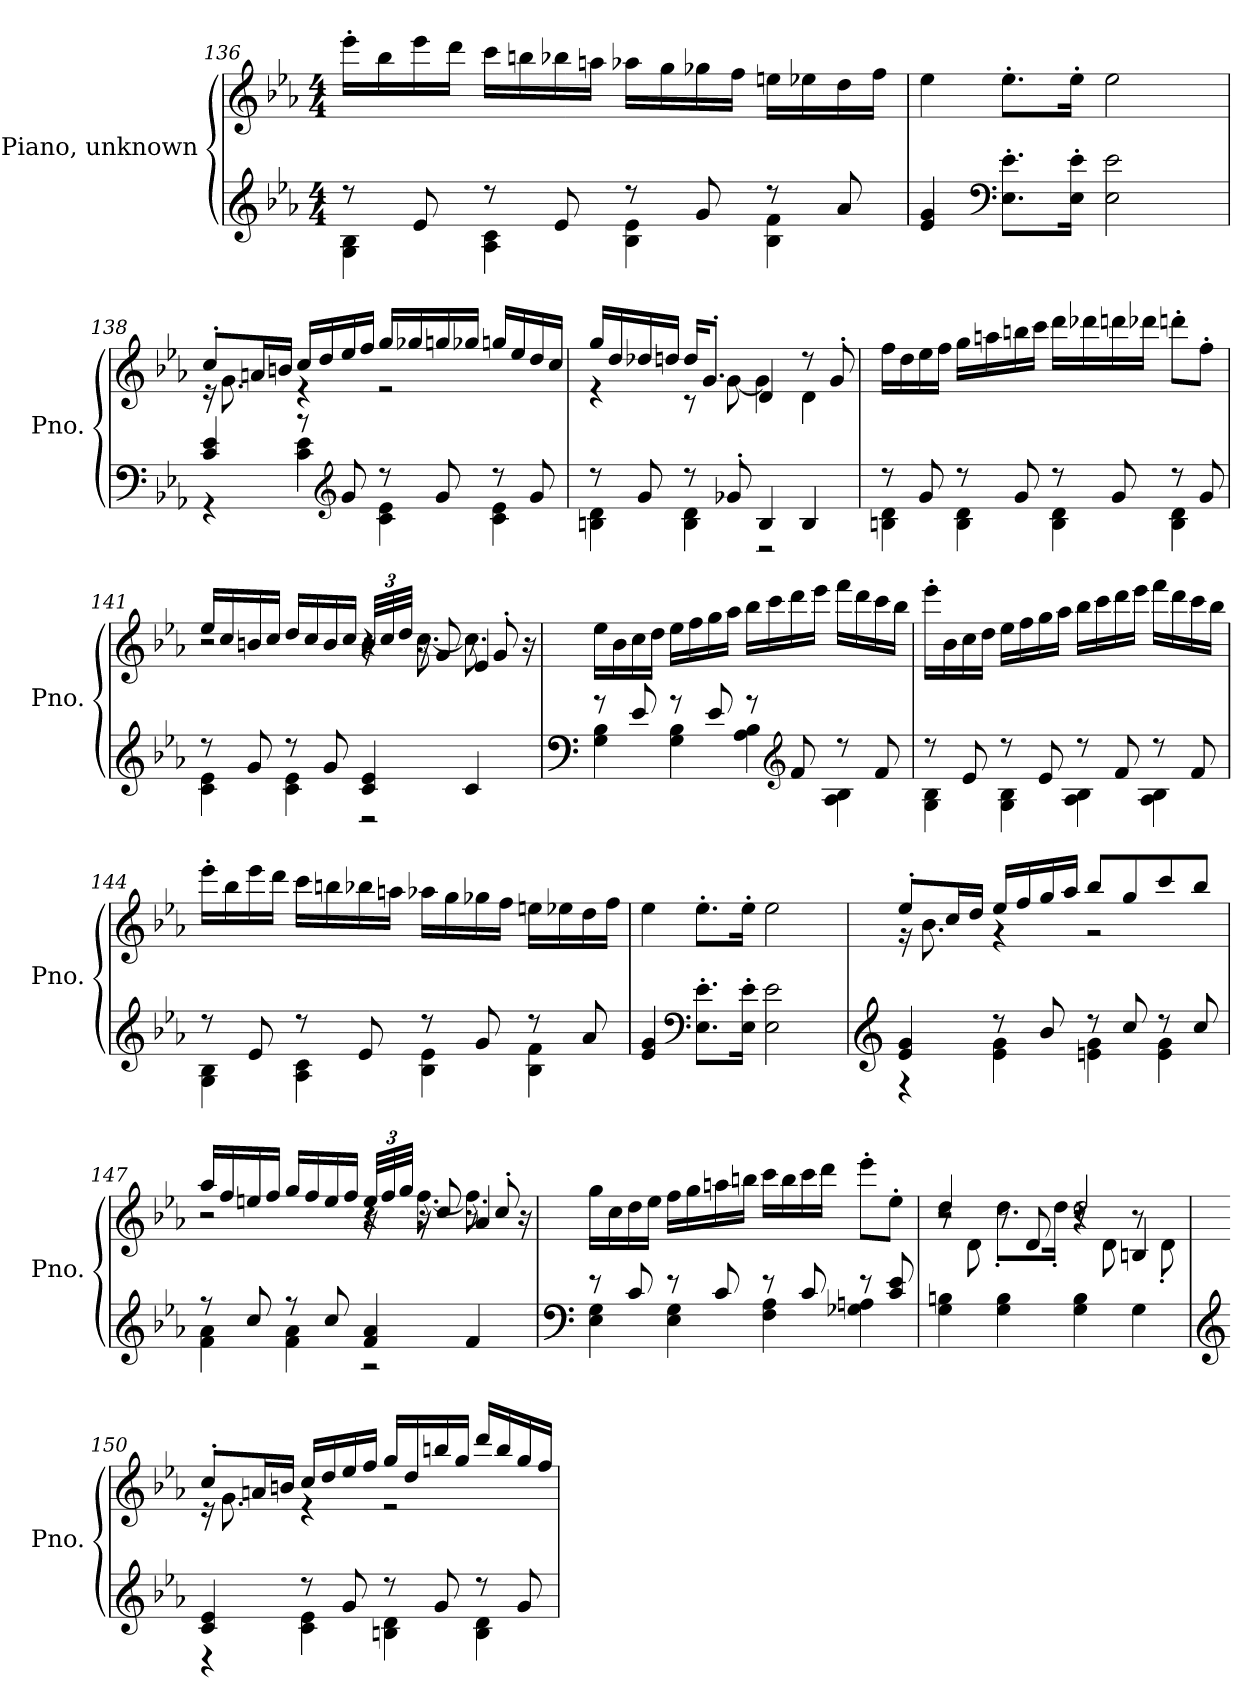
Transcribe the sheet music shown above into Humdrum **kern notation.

**kern	**kern
*part1	*part1
*staff2	*staff1
*I"Piano, unknown	*
*I'Pno.	*
!!LO:PB:g=z
*clefG2	*clefG2
*k[b-e-a-]	*k[b-e-a-]
*M4/4	*M4/4
=136	=136
*^	*
8r	4G\ 4B-\	16eee-'\LL
.	.	16bb-\
8e-/	.	16eee-\
.	.	16ddd\JJ
8r	4A-\ 4c\	16ccc\LL
.	.	16bbn\
8e-/	.	16bb-X\
.	.	16aan\JJ
8r	4B-\ 4e-\	16aa-X\LL
.	.	16gg\
8g/	.	16gg-X\
.	.	16ff\JJ
8r	4B-\ 4f\	16een\LL
.	.	16ee-X\
8a-/	.	16dd\
.	.	16ff\JJ
*v	*v	*
=137	=137
4e-/ 4g/	4ee-\
*clefF4	*
8.E-\' 8.e-\'L	8.ee-'\L
16E-\' 16e-\'Jk	16ee-'\Jk
2E-\ 2e-\	2ee-\
!!LO:LB:g=z
=138	=138
*^	*^
4c/ 4e-/	4r	8cc'/L	16r
.	.	.	8.g\
.	.	16an/L	.
.	.	16bn/JJ	.
8r	4c\ 4e-\	16cc/LL	4r
.	.	16dd/	.
*clefG2	*	*	*
8g/	.	16ee-/	.
.	.	16ff/JJ	.
8r	4c\ 4e-\	16gg/LL	2r
.	.	16gg-X/	.
8g/	.	16ggn/	.
.	.	16gg-X/JJ	.
8r	4c\ 4e-\	16ggn/LL	.
.	.	16ee-/	.
8g/	.	16dd/	.
.	.	16cc/JJ	.
=139	=139	=139	=139
8r	4Bn\ 4d\	16gg/LL	4r
.	.	16dd/	.
8g/	.	16dd-X/	.
.	.	16ddn/JJ	.
8r	4B\ 4d\	16dd/KL	8r
.	.	8.g'/J	.
8g-X'/	.	.	[8g\
4B/	2r	4d/	4g\]
4B/	.	8r	4d\
.	.	8g'/	.
*	*	*v	*v
!!LO:LB:g=z
=140	=140	=140
8r	4Bn\ 4d\	16ff\LL
.	.	16dd\
8g/	.	16ee-\
.	.	16ff\JJ
8r	4B\ 4d\	16gg\LL
.	.	16aan\
8g/	.	16bbn\
.	.	16ccc\JJ
8r	4B\ 4d\	16ddd\LL
.	.	16ddd-X\
8g/	.	16dddn\
.	.	16ddd-X\JJ
8r	4B\ 4d\	8dddn'\L
8g/	.	8ff'\J
=141	=141	=141
*	*	*^
*	*	*	*^
8r	4c\ 4e-\	16ee-/LL	2r	2r
.	.	16cc/	.	.
8g/	.	16bn/	.	.
.	.	16cc/JJ	.	.
8r	4c\ 4e-\	16dd/LL	.	.
.	.	16cc/	.	.
8g/	.	16b/	.	.
.	.	16cc/JJ	.	.
*	*	*Xbrackettup	*	*
4c/ 4e-/	2r	48b/LLL	16r	4r
.	.	48cc/	.	.
.	.	48dd/JJJ	.	.
.	.	16r	[8.cc\	.
.	.	8g/	.	.
4c/	.	8r	8.cc\]	4e-/
.	.	8g'/	.	.
.	.	.	16r	.
*	*	*v	*v	*v
!!LO:LB:g=z
=142	=142	=142
*clefF4	*	*
8r	4G\ 4B-\	16ee-\LL
.	.	16b-\
8e-/	.	16cc\
.	.	16dd\JJ
8r	4G\ 4B-\	16ee-\LL
.	.	16ff\
8e-/	.	16gg\
.	.	16aa-\JJ
8r	4A-\ 4B-\	16bb-\LL
.	.	16ccc\
*clefG2	*	*
8f/	.	16ddd\
.	.	16eee-\JJ
8r	4A-\ 4B-\	16fff\LL
.	.	16ddd\
8f/	.	16ccc\
.	.	16bb-\JJ
=143	=143	=143
8r	4G\ 4B-\	16eee-'\LL
.	.	16b-\
8e-/	.	16cc\
.	.	16dd\JJ
8r	4G\ 4B-\	16ee-\LL
.	.	16ff\
8e-/	.	16gg\
.	.	16aa-\JJ
8r	4A-\ 4B-\	16bb-\LL
.	.	16ccc\
8f/	.	16ddd\
.	.	16eee-\JJ
8r	4A-\ 4B-\	16fff\LL
.	.	16ddd\
8f/	.	16ccc\
.	.	16bb-\JJ
!!LO:LB:g=z
=144	=144	=144
8r	4G\ 4B-\	16eee-'\LL
.	.	16bb-\
8e-/	.	16eee-\
.	.	16ddd\JJ
8r	4A-\ 4c\	16ccc\LL
.	.	16bbn\
8e-/	.	16bb-X\
.	.	16aan\JJ
8r	4B-\ 4e-\	16aa-X\LL
.	.	16gg\
8g/	.	16gg-X\
.	.	16ff\JJ
8r	4B-\ 4f\	16een\LL
.	.	16ee-X\
8a-/	.	16dd\
.	.	16ff\JJ
*v	*v	*
=145	=145
4e-/ 4g/	4ee-\
*clefF4	*
8.E-\' 8.e-\'L	8.ee-'\L
16E-\' 16e-\'Jk	16ee-'\Jk
2E-\ 2e-\	2ee-\
!!LO:LB:g=z
=146	=146
*clefG2	*
*^	*^
4e-/ 4g/	4r	8ee-'/L	16r
.	.	.	8.b-\
.	.	16cc/L	.
.	.	16dd/JJ	.
8r	4e-\ 4g\	16ee-/LL	4r
.	.	16ff/	.
8b-/	.	16gg/	.
.	.	16aa-/JJ	.
8r	4en\ 4g\	8bb-/L	2r
8cc/	.	8gg/	.
8r	4e\ 4g\	8ccc/	.
8cc/	.	8bb-/J	.
=147	=147	=147	=147
*	*	*	*^
8r	4f\ 4a-\	16aa-/LL	2r	2r
.	.	16ff/	.	.
8cc/	.	16een/	.	.
.	.	16ff/JJ	.	.
8r	4f\ 4a-\	16gg/LL	.	.
.	.	16ff/	.	.
8cc/	.	16ee/	.	.
.	.	16ff/JJ	.	.
4f/ 4a-/	2r	48ee/LLL	16r	4r
.	.	48ff/	.	.
.	.	48gg/JJJ	.	.
.	.	16r	[8.ff\	.
.	.	8cc/	.	.
4f/	.	8r	8.ff\]	4a-/
.	.	8cc'/	.	.
.	.	.	16r	.
*	*	*v	*v	*v
!!LO:PB:g=z
=148	=148	=148
*clefF4	*	*
8r	4E-\ 4G\	16gg\LL
.	.	16cc\
8c/	.	16dd\
.	.	16ee-\JJ
8r	4E-\ 4G\	16ff\LL
.	.	16gg\
8c/	.	16aan\
.	.	16bbn\JJ
8r	4F\ 4A-\	16ccc\LL
.	.	16bb\
8c/	.	16ccc\
.	.	16ddd\JJ
8r	4G-X\ 4An\	8eee-'\L
8c/ 8e-/	.	8ee-'\J
*v	*v	*
=149	=149
*	*^
*	*	*^
4G\ 4Bn\	4dd/	8r	2r
.	.	8d\	.
4G\ 4B\	8r	8.dd'\L	.
.	8d/	.	.
.	.	16dd'\Jk	.
4G\ 4B\	2dd/	8r	4r
.	.	8d\	.
4G\	.	8r	4Bn/
.	.	8d'\	.
*	*v	*v	*v
!!LO:LB:g=z
=150	=150
*clefG2	*
*^	*^
4c/ 4e-/	4r	8cc'/L	16r
.	.	.	8.g\
.	.	16an/L	.
.	.	16bn/JJ	.
8r	4c\ 4e-\	16cc/LL	4r
.	.	16dd/	.
8g/	.	16ee-/	.
.	.	16ff/JJ	.
8r	4Bn\ 4d\	16gg/LL	2r
.	.	16dd/	.
8g/	.	16bbn/	.
.	.	16gg/JJ	.
8r	4B\ 4d\	16ddd/LL	.
.	.	16bb/	.
8g/	.	16gg/	.
.	.	16ff/JJ	.
*v	*v	*	*
*	*v	*v
=	=
*-	*-
